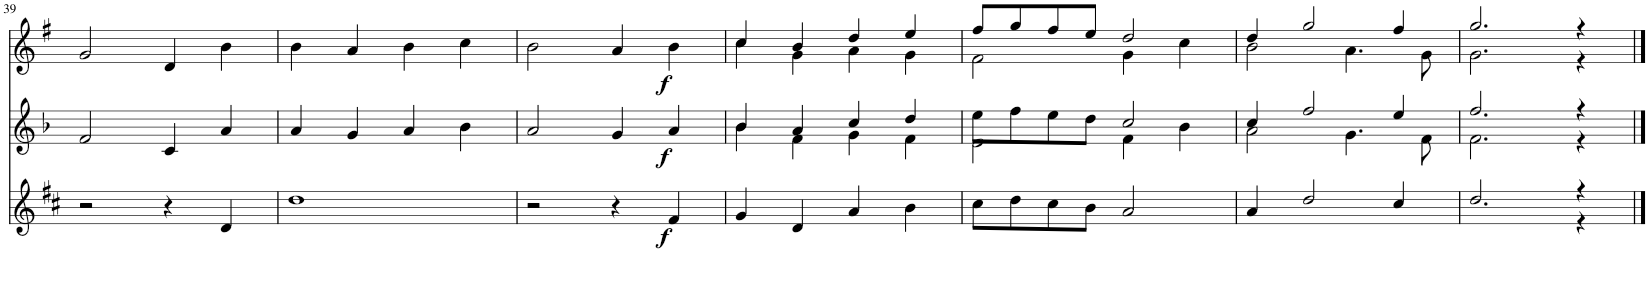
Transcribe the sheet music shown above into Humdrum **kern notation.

**kern	**dynam	**kern	**dynam	**kern	**dynam
*part3	*part3	*part2	*part2	*part1	*part1
*staff3	*staff3	*staff2	*staff2	*staff1	*staff1
*I"EaccidentalFlat Cornet	*	*I"C Trumpet	*	*I"BaccidentalFlat Cornet	*
*	*	*I'Tpt	*	*	*
!!LO:PB:g=z
*clefG2	*	*clefG2	*	*clefG2	*
*Trd1c2	*	*	*	*Trd1c2	*
*k[f#c#]	*	*k[b-]	*	*k[f#]	*
*M4/4	*	*M4/4	*	*M4/4	*
=39	=39	=39	=39	=39	=39
2r	.	2f/	.	2g/	.
4r	.	4c/	.	4d/	.
4d/	.	4a/	.	4b\	.
=40	=40	=40	=40	=40	=40
1dd	.	4a/	.	4b\	.
.	.	4g/	.	4a/	.
.	.	4a/	.	4b\	.
.	.	4b-\	.	4cc\	.
=41	=41	=41	=41	=41	=41
2r	.	2a/	.	2b\	.
4r	.	4g/	.	4a/	.
!	!LO:DY:b	!	!LO:DY:b	!	!LO:DY:b
4f#/	f	4a/	f	4b\	f
=42	=42	=42	=42	=42	=42
*	*	*^	*	*^	*
4g/	.	4b-/	4b-\	.	4cc/	4cc\	.
4d/	.	4f\	4a/	.	4g\	4b/	.
4a/	.	4g\	4cc/	.	4a\	4dd/	.
4b\	.	4f\	4dd/	.	4g\	4ee/	.
=43	=43	=43	=43	=43	=43	=43	=43
*^	*	*	*	*	*	*	*
2ryy	8cc#\L	.	2e\	8ee\L	.	2f#\	8ff#/L	.
.	8dd\	.	.	8ff\	.	.	8gg/	.
.	8cc#\	.	.	8ee\	.	.	8ff#/	.
.	8b\J	.	.	8dd\J	.	.	8ee/J	.
4ryy	2a/	.	4f\	2cc/	.	4g\	2dd/	.
4ryy	.	.	4b-\	.	.	4cc\	.	.
=44	=44	=44	=44	=44	=44	=44	=44	=44
2ryy	4a/	.	2a\	4cc/	.	2b\	4dd/	.
.	2dd/	.	.	2ff/	.	.	2gg/	.
4.ryy	.	.	4.g\	.	.	4.a\	.	.
.	4cc#/	.	.	4ee/	.	.	4ff#/	.
8ryy	.	.	8f\	.	.	8g\	.	.
=45	=45	=45	=45	=45	=45	=45	=45	=45
2.ryy	2.dd/	.	2.f\	2.ff/	.	2.g\	2.gg/	.
4r	4r	.	4r	4r	.	4r	4r	.
*v	*v	*	*	*	*	*v	*v	*
*	*	*v	*v	*	*	*
==	==	==	==	==	==
*-	*-	*-	*-	*-	*-
